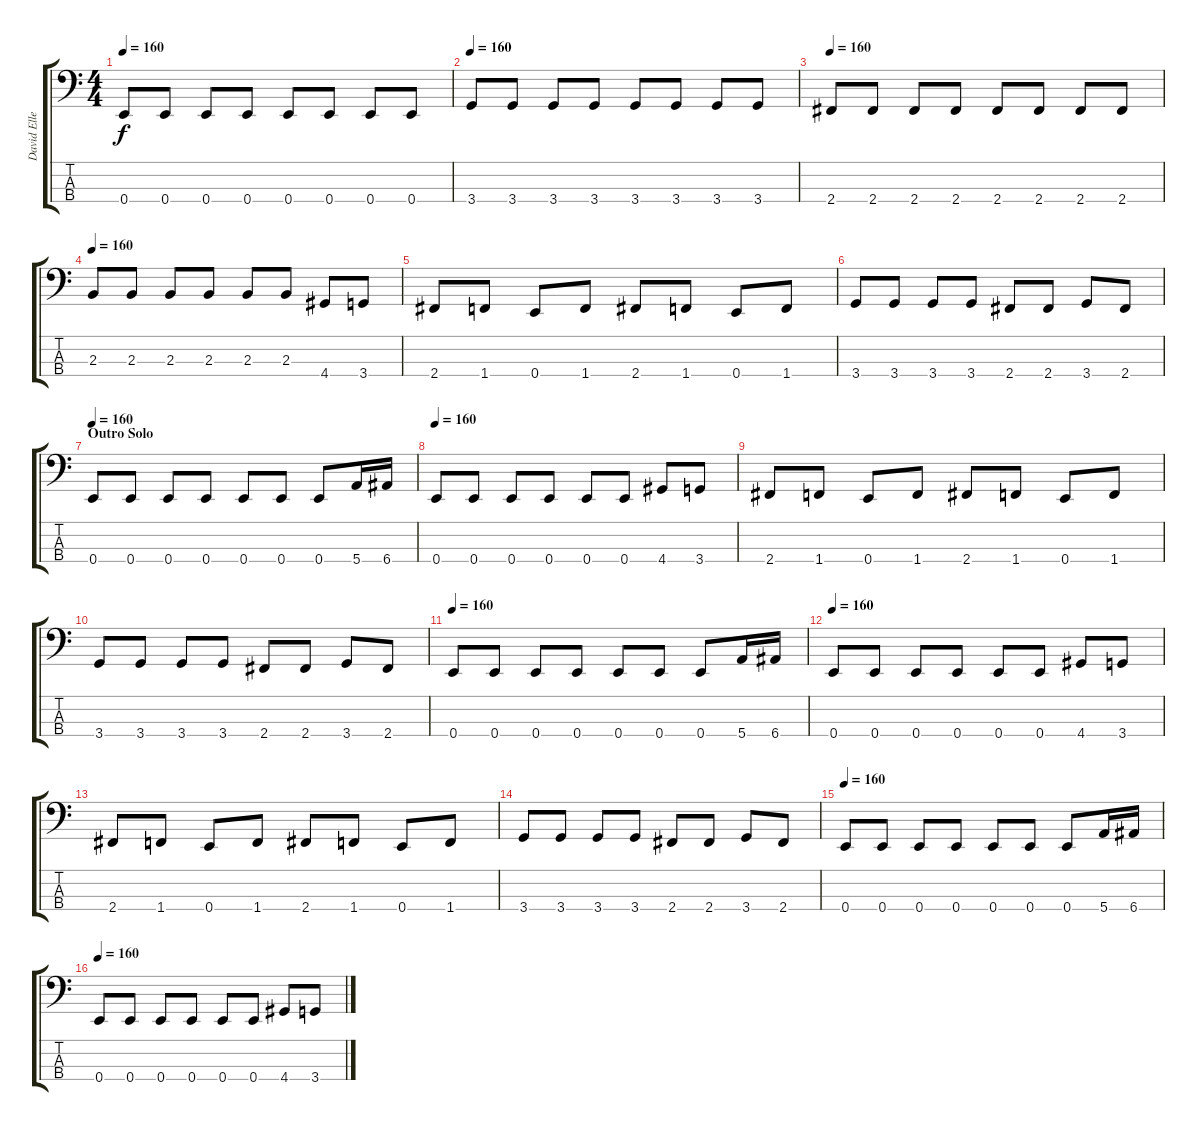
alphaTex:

\track ("David Ellefson (Bass)" "David Elle") {instrument electricbasspick}
\staff {score tabs}
\tuning (G2 D2 A1 E1) {hide}
\ts (4 4)
\tempo 160
\clef f4
\ks c
0.4.8{dy f} 0.4.8 0.4.8 0.4.8 0.4.8 0.4.8 0.4.8 0.4.8 |
\tempo 160
3.4.8 3.4.8 3.4.8 3.4.8 3.4.8 3.4.8 3.4.8 3.4.8 |
\tempo 160
2.4.8 2.4.8 2.4.8 2.4.8 2.4.8 2.4.8 2.4.8 2.4.8 |
\tempo 160
2.3.8 2.3.8 2.3.8 2.3.8 2.3.8 2.3.8 4.4.8 3.4.8 |
2.4.8 1.4.8 0.4.8 1.4.8 2.4.8 1.4.8 0.4.8 1.4.8 |
3.4.8 3.4.8 3.4.8 3.4.8 2.4.8 2.4.8 3.4.8 2.4.8 |
\section ("" "Outro Solo")
\tempo 160
0.4.8 0.4.8 0.4.8 0.4.8 0.4.8 0.4.8 0.4.8 5.4.16 6.4.16 |
\tempo 160
0.4.8 0.4.8 0.4.8 0.4.8 0.4.8 0.4.8 4.4.8 3.4.8 |
2.4.8 1.4.8 0.4.8 1.4.8 2.4.8 1.4.8 0.4.8 1.4.8 |
3.4.8 3.4.8 3.4.8 3.4.8 2.4.8 2.4.8 3.4.8 2.4.8 |
\tempo 160
0.4.8 0.4.8 0.4.8 0.4.8 0.4.8 0.4.8 0.4.8 5.4.16 6.4.16 |
\tempo 160
0.4.8 0.4.8 0.4.8 0.4.8 0.4.8 0.4.8 4.4.8 3.4.8 |
2.4.8 1.4.8 0.4.8 1.4.8 2.4.8 1.4.8 0.4.8 1.4.8 |
3.4.8 3.4.8 3.4.8 3.4.8 2.4.8 2.4.8 3.4.8 2.4.8 |
\tempo 160
0.4.8 0.4.8 0.4.8 0.4.8 0.4.8 0.4.8 0.4.8 5.4.16 6.4.16 |
\tempo 160
0.4.8 0.4.8 0.4.8 0.4.8 0.4.8 0.4.8 4.4.8 3.4.8
